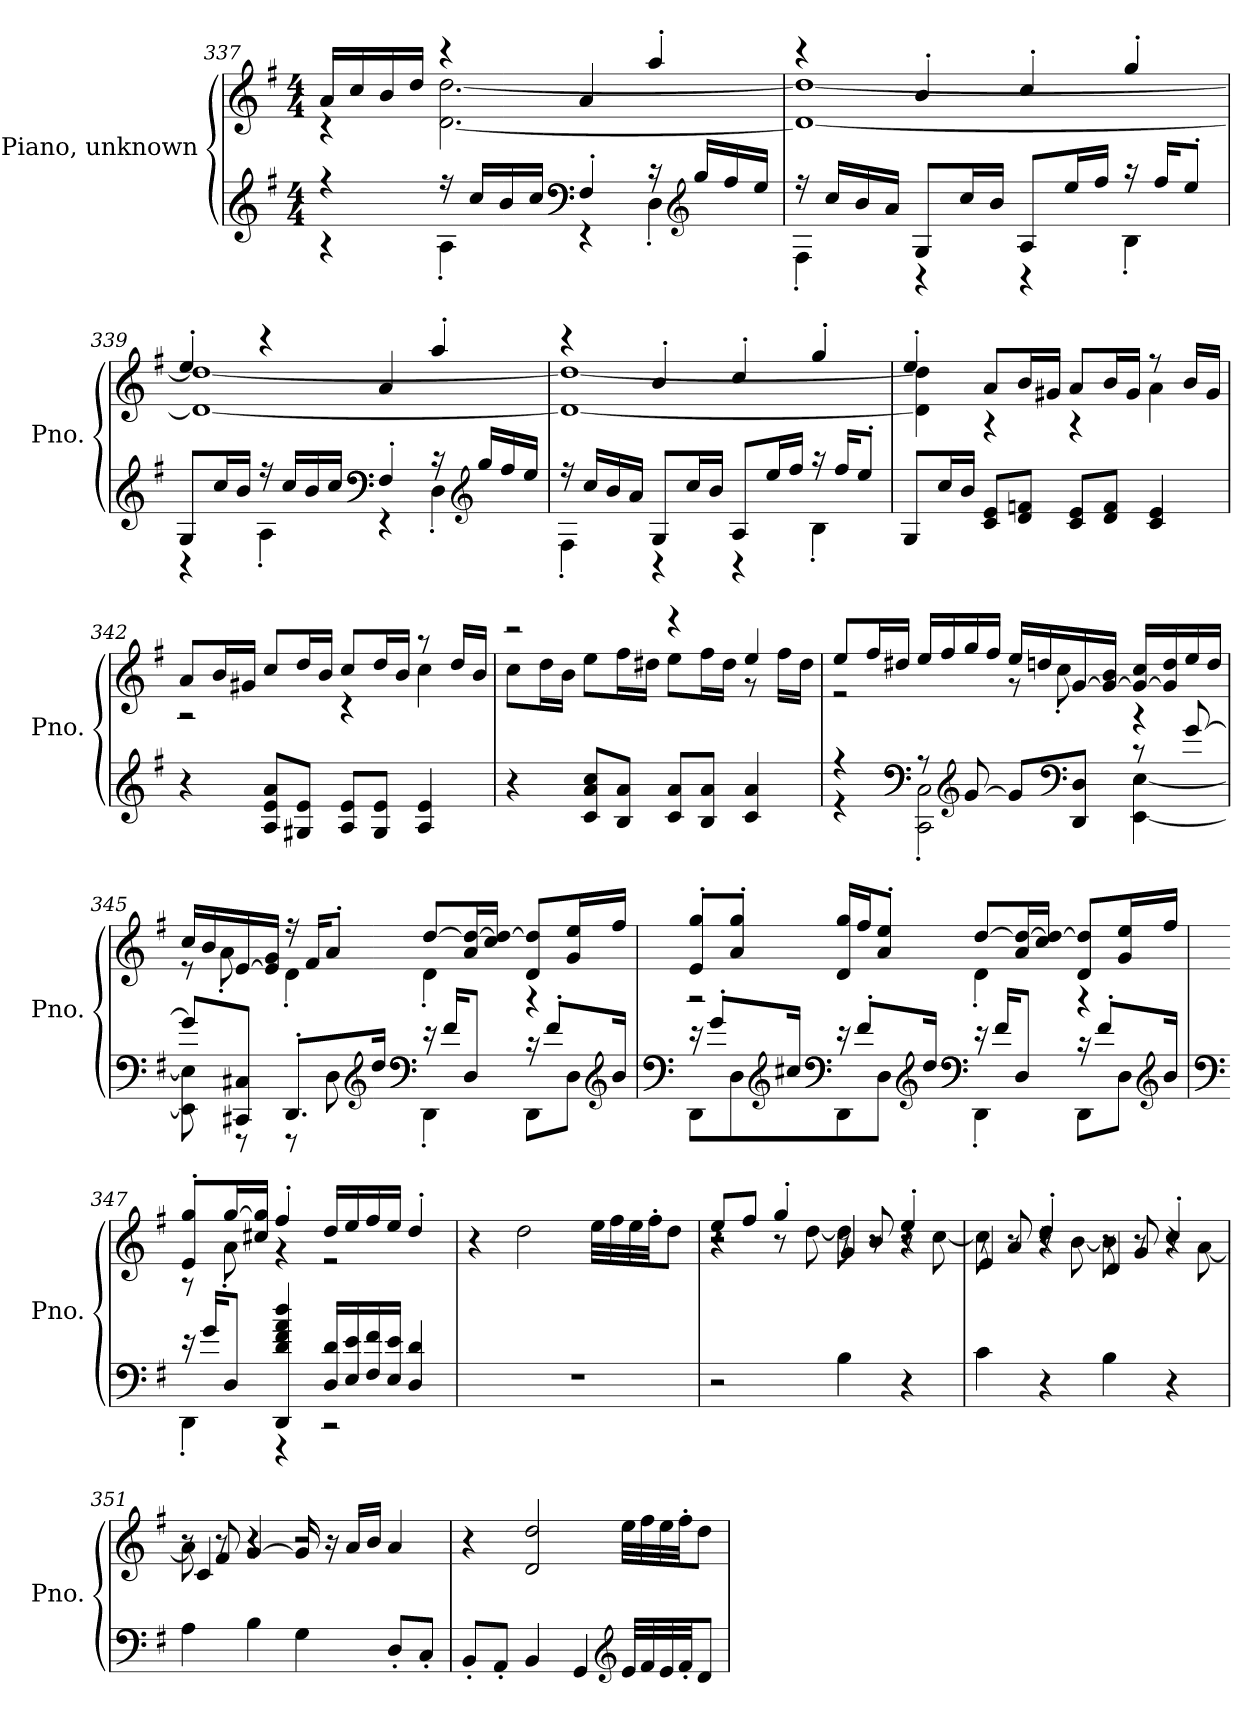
**kern	**kern
*part1	*part1
*staff2	*staff1
*I"Piano, unknown	*
*I'Pno.	*
*clefG2	*clefG2
*k[f#]	*k[f#]
*M4/4	*M4/4
=337	=337
*^	*^
4r	4r	16a/LL	4r
.	.	16cc/	.
.	.	16b/	.
.	.	16dd/JJ	.
16r	4A'\	4r	[2.d\ [2.dd\
16cc/LL	.	.	.
16b/	.	.	.
16cc/JJ	.	.	.
*clefF4	*	*	*
4F#'/	4r	4a/	.
16r	4D'\	4aa'/	.
*clefG2	*	*	*
16gg/LL	.	.	.
16ff#/	.	.	.
16ee/JJ	.	.	.
=338	=338	=338	=338
16r	4F#'\	4r	1d_ 1dd_
16cc/LL	.	.	.
16b/	.	.	.
16a/JJ	.	.	.
8G/L	4r	4b'/	.
16cc/L	.	.	.
16b/JJ	.	.	.
8A/L	4r	4cc'/	.
16ee/L	.	.	.
16ff#/JJ	.	.	.
16r	4B'\	4gg'/	.
16ff#/KL	.	.	.
8ee'/J	.	.	.
!!LO:LB:g=z	!!
=339	=339	=339	=339
8G/L	4r	4ee'/	1d_ 1dd_
16cc/L	.	.	.
16b/JJ	.	.	.
16r	4A'\	4r	.
16cc/LL	.	.	.
16b/	.	.	.
16cc/JJ	.	.	.
*clefF4	*	*	*
4F#'/	4r	4a/	.
16r	4D'\	4aa'/	.
*clefG2	*	*	*
16gg/LL	.	.	.
16ff#/	.	.	.
16ee/JJ	.	.	.
=340	=340	=340	=340
16r	4F#'\	4r	1d_ 1dd_
16cc/LL	.	.	.
16b/	.	.	.
16a/JJ	.	.	.
8G/L	4r	4b'/	.
16cc/L	.	.	.
16b/JJ	.	.	.
8A/L	4r	4cc'/	.
16ee/L	.	.	.
16ff#/JJ	.	.	.
16r	4B'\	4gg'/	.
16ff#/KL	.	.	.
8ee'/J	.	.	.
*v	*v	*	*
=341	=341	=341
8G/L	4ee'/	4d\] 4dd\]
16cc/L	.	.
16b/JJ	.	.
8c/ 8e/L	8a/L	4r
8d/ 8fn/J	16b/L	.
.	16g#X/JJ	.
8c/ 8e/L	8a/L	4r
8d/ 8f/J	16b/L	.
.	16g#/JJ	.
4c/ 4e/	8r	4a\
.	16b/LL	.
.	16g#/JJ	.
!!LO:PB:g=z	!!
=342	=342	=342
4r	8a/L	2r
.	16b/L	.
.	16g#X/JJ	.
8A/ 8e/ 8a/L	8cc/L	.
8G#X/ 8e/J	16dd/L	.
.	16b/JJ	.
8A/ 8e/L	8cc/L	4r
8G#/ 8e/J	16dd/L	.
.	16b/JJ	.
4A/ 4e/	8r	4cc\
.	16dd/LL	.
.	16b/JJ	.
=343	=343	=343
4r	2r	8cc\L
.	.	16dd\L
.	.	16b\JJ
8c/ 8a/ 8cc/L	.	8ee\L
8B/ 8a/J	.	16ff#\L
.	.	16dd#X\JJ
8c/ 8a/L	4r	8ee\L
8B/ 8a/J	.	16ff#\L
.	.	16dd#\JJ
4c/ 4a/	4ee/	8r
.	.	16ff#\LL
.	.	16dd#\JJ
!!LO:LB:g=z	!!
=344	=344	=344
*^	*	*
4r	4r	8ee/L	2r
.	.	16ff#/L	.
.	.	16dd#X/JJ	.
*clefF4	*	*	*
8r	2CC\' 2C\'	16ee/LL	.
.	.	16ff#/	.
*clefG2	*	*	*
[8g/	.	16gg/	.
.	.	16ff#/JJ	.
8g/L]	.	16ee/LL	8r
.	.	16ddn/	.
*clefF4	*	*	*
8DD/ 8D/J	.	[16g/	8cc'\
.	.	16g/_ 16b/JJ	.
8r	[4EE\ [4E\	16g/_ 16cc/LL	4r
.	.	16g/] 16dd/	.
[8g/	.	16ee/	.
.	.	16dd/JJ	.
!!LO:LB:g=z	!!
=345	=345	=345	=345
8g/L]	8EE\] 8E\]	16cc/LL	8r
.	.	16b/	.
8CC#X/ 8C#X/J	8r	[16e/	8a'\
.	.	16e/] 16g/JJ	.
8.DD'/L	8r	16r	4d'\
.	.	16f#/KL	.
.	8D\	8a'/J	.
*clefG2	*	*	*
16dd/Jk	.	.	.
*clefF4	*	*	*
16r	4DD'\	[8dd/L	4d'\
16f#/KL	.	.	.
8D/J	.	16a/ 16dd/_L	.
.	.	16cc/ 16dd/_JJ	.
16r	8DD\L	8d/ 8dd/]L	4r
8f#'/L	.	.	.
.	8D\J	16g/ 16ee/L	.
*clefG2	*	*	*
16b/Jk	.	16ff#/JJ	.
!!LO:LB:g=z	!!
=346	=346	=346	=346
*clefF4	*	*	*
16r	8DD\L	8e/' 8gg/'L	2r
8g'/L	.	.	.
.	8D\	8a/' 8gg/'J	.
*clefG2	*	*	*
16cc#X/Jk	.	.	.
*clefF4	*	*	*
16r	8DD\	16d/ 16gg/LL	.
8f#'/L	.	16ff#/J	.
.	8D\J	8a/' 8ee/'J	.
*clefG2	*	*	*
16dd/Jk	.	.	.
*clefF4	*	*	*
16r	4DD'\	[8dd/L	4d'\
16f#/KL	.	.	.
8D/J	.	16a/ 16dd/_L	.
.	.	16cc/ 16dd/_JJ	.
16r	8DD\L	8d/ 8dd/]L	4r
8f#'/L	.	.	.
.	8D\J	16g/ 16ee/L	.
*clefG2	*	*	*
16b/Jk	.	16ff#/JJ	.
=347	=347	=347	=347
*clefF4	*	*	*
16r	4DD'\	8e/' 8gg/'L	8r
16g/KL	.	.	.
8D/J	.	[16gg/L	8a'\
.	.	16cc#X/ 16gg/]JJ	.
4DD/ 4d/ 4f#/ 4a/ 4dd/	4r	4ff#'/	4r
16D/ 16d/LL	2r	16dd/LL	2r
16E/ 16e/	.	16ee/	.
16F#/ 16f#/	.	16ff#/	.
16E/ 16e/JJ	.	16ee/JJ	.
4D/ 4d/	.	4dd'/	.
*v	*v	*	*
*	*v	*v
!!LO:LB:g=z
=348	=348
1r	4r
.	2dd\
.	32ee\LLL
.	32ff#\
.	32ee\
.	32ff#'\JJ
.	8dd\J
=349	=349
*	*^
*	*	*^
2r	8ee/L	4r	2r
.	8ff#/J	.	.
.	4gg'/	8r	.
.	.	[8dd\	.
4B\	8r	8dd\]	4g/
.	8b/	8r	.
4r	4ee'/	8r	4r
.	.	[8cc\	.
=350	=350	=350	=350
4c\	8r	8cc\]	4e/
.	8a/	8r	.
4r	4dd'/	8r	4r
.	.	[8b\	.
4B\	8r	8b\]	4d/
.	8g/	8r	.
4r	4cc'/	8r	4r
.	.	[8a\	.
=351	=351	=351	=351
4A\	8r	8a\]	4c/
.	8f#/	8r	.
4B\	[4g/	4r	4r
4G\	16g/]	2r	2r
.	16r	.	.
.	16a/LL	.	.
.	16b/JJ	.	.
8D'/L	4a/	.	.
8C'/J	.	.	.
*	*v	*v	*v
!!LO:LB:g=z
=352	=352
8BB'/L	4r
8AA'/J	.
4BB/	2d/ 2dd/
4GG/	.
*clefG2	*
32e/LLL	32ee\LLL
32f#/	32ff#\
32e/	32ee\
32f#'/JJ	32ff#'\JJ
8d/J	8dd\J
=	=
*-	*-
